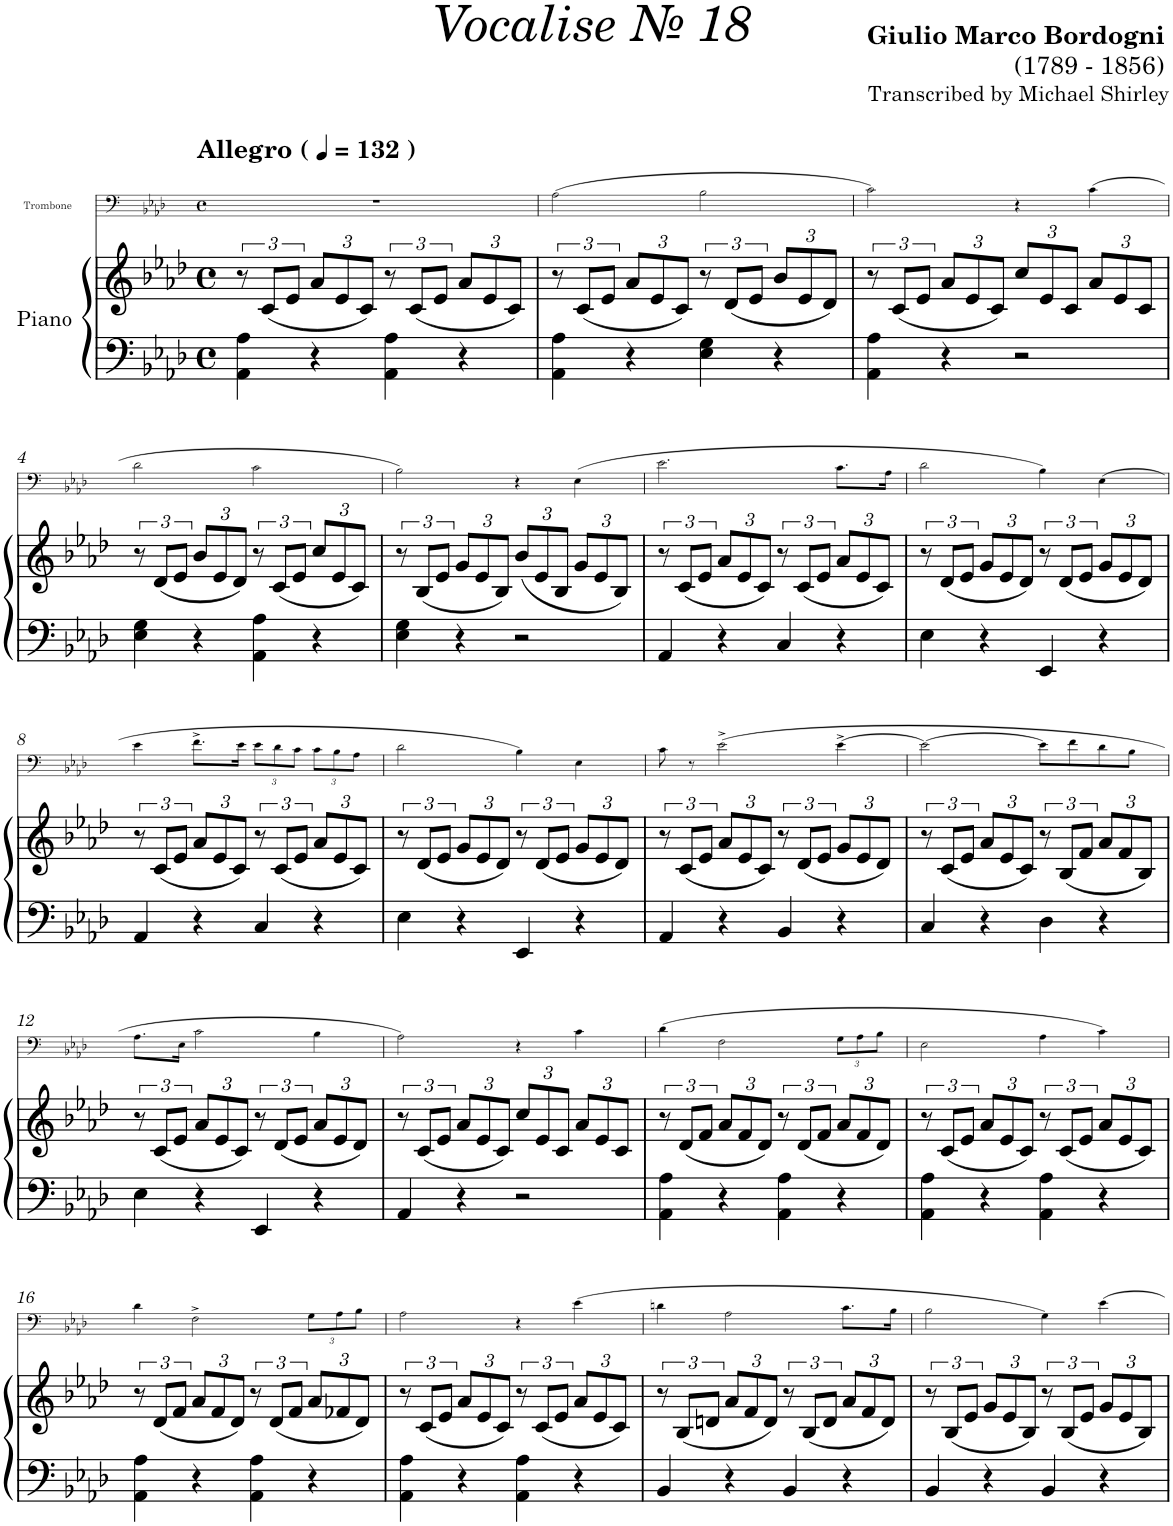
**kern	**kern	**kern
*part2	*part2	*part1
*staff3	*staff2	*staff1
*I"Piano	*	*I"Trombone
*I'Pno	*	*I'Trb
*	*	*stria5
*clefF4	*clefG2	*clefF4
*k[b-e-a-d-]	*k[b-e-a-d-]	*k[b-e-a-d-]
*M4/4	*M4/4	*M4/4
*met(c)	*met(c)	*met(c)
*MM132	*MM132	*MM132
=1	=1	=1
!	!	!LO:TX:a:B:t=Allegro (
!	!	!LO:TX:a:B:t=)
4AA-\ 4A-\	12r	1r
.	(12c/L	.
.	12e-/J	.
*	*Xbrackettup	*
4r	12a-/L	.
.	12e-/	.
.	12c/J)	.
*	*brackettup	*
4AA-\ 4A-\	12r	.
.	(12c/L	.
.	12e-/J	.
*	*Xbrackettup	*
4r	12a-/L	.
.	12e-/	.
.	12c/J)	.
=2	=2	=2
*	*brackettup	*
4AA-\ 4A-\	12r	(>2A-\
.	(12c/L	.
.	12e-/J	.
*	*Xbrackettup	*
4r	12a-/L	.
.	12e-/	.
.	12c/J)	.
*	*brackettup	*
4E-\ 4G\	12r	2B-\
.	(12d-/L	.
.	12e-/J	.
*	*Xbrackettup	*
4r	12b-/L	.
.	12e-/	.
.	12d-/J)	.
=3	=3	=3
*	*brackettup	*
4AA-\ 4A-\	12r	2c\)
.	(12c/L	.
.	12e-/J	.
*	*Xbrackettup	*
4r	12a-/L	.
.	12e-/	.
.	12c/J)	.
2r	12cc/L	4r
.	12e-/	.
.	12c/J	.
.	12a-/L	(>4c\
.	12e-/	.
.	12c/J	.
!!LO:LB:g=z
=4	=4	=4
*	*brackettup	*
4E-\ 4G\	12r	2d-\
.	(12d-/L	.
.	12e-/J	.
*	*Xbrackettup	*
4r	12b-/L	.
.	12e-/	.
.	12d-/J)	.
*	*brackettup	*
4AA-\ 4A-\	12r	2c\
.	(12c/L	.
.	12e-/J	.
*	*Xbrackettup	*
4r	12cc/L	.
.	12e-/	.
.	12c/J)	.
=5	=5	=5
*	*brackettup	*
4E-\ 4G\	12r	2B-\)
.	(12B-/L	.
.	12e-/J	.
*	*Xbrackettup	*
4r	12g/L	.
.	12e-/	.
.	12B-/J)	.
2r	(12b-/L	4r
.	12e-/	.
.	12B-/J	.
.	12g/L	(4E-\
.	12e-/	.
.	12B-/J)	.
=6	=6	=6
*	*brackettup	*
4AA-/	12r	2.e-\
.	(12c/L	.
.	12e-/J	.
*	*Xbrackettup	*
4r	12a-/L	.
.	12e-/	.
.	12c/J)	.
*	*brackettup	*
4C/	12r	.
.	(12c/L	.
.	12e-/J	.
*	*Xbrackettup	*
4r	12a-/L	8.c\L
.	12e-/	.
.	12c/J)	.
.	.	16A-\Jk
=7	=7	=7
*	*brackettup	*
4E-\	12r	2d-\
.	(12d-/L	.
.	12e-/J	.
*	*Xbrackettup	*
4r	12g/L	.
.	12e-/	.
.	12d-/J)	.
*	*brackettup	*
4EE-/	12r	4B-\)
.	(12d-/L	.
.	12e-/J	.
*	*Xbrackettup	*
4r	12g/L	(4E-\
.	12e-/	.
.	12d-/J)	.
!!LO:LB:g=z
=8	=8	=8
*	*brackettup	*
4AA-/	12r	4e-\
.	(12c/L	.
.	12e-/J	.
*	*Xbrackettup	*
4r	12a-/L	8.f^\L
.	12e-/	.
.	12c/J)	.
.	.	16e-\Jk
*	*brackettup	*Xbrackettup
4C/	12r	12e-\L
.	(12c/L	12d-\
.	12e-/J	12c\J
*	*Xbrackettup	*
4r	12a-/L	12c\L
.	12e-/	12B-\
.	12c/J)	12A-\J
=9	=9	=9
*	*brackettup	*
4E-\	12r	2d-\
.	(12d-/L	.
.	12e-/J	.
*	*Xbrackettup	*
4r	12g/L	.
.	12e-/	.
.	12d-/J)	.
*	*brackettup	*
4EE-/	12r	4B-\)
.	(12d-/L	.
.	12e-/J	.
*	*Xbrackettup	*
4r	12g/L	4E-\
.	12e-/	.
.	12d-/J)	.
=10	=10	=10
*	*brackettup	*
4AA-/	12r	8c\
.	(12c/L	.
.	.	8r
.	12e-/J	.
*	*Xbrackettup	*
4r	12a-/L	(2e-^\
.	12e-/	.
.	12c/J)	.
*	*brackettup	*
4BB-/	12r	.
.	(12d-/L	.
.	12e-/J	.
*	*Xbrackettup	*
4r	12g/L	[>4e-^\
.	12e-/	.
.	12d-/J)	.
=11	=11	=11
*	*brackettup	*
4C/	12r	2e-\_
.	(12c/L	.
.	12e-/J	.
*	*Xbrackettup	*
4r	12a-/L	.
.	12e-/	.
.	12c/J)	.
*	*brackettup	*
4D-\	12r	8e-\L]
.	(12B-/L	.
.	.	8f\
.	12f/J	.
*	*Xbrackettup	*
4r	12a-/L	8d-\
.	12f/	.
.	.	8B-\J
.	12B-/J)	.
!!LO:LB:g=z
=12	=12	=12
*	*brackettup	*
4E-\	12r	8.A-\L
.	(12c/L	.
.	12e-/J	.
.	.	16E-\Jk
*	*Xbrackettup	*
4r	12a-/L	2c\
.	12e-/	.
.	12c/J)	.
*	*brackettup	*
4EE-/	12r	.
.	(12d-/L	.
.	12e-/J	.
*	*Xbrackettup	*
4r	12a-/L	4B-\
.	12e-/	.
.	12d-/J)	.
=13	=13	=13
*	*brackettup	*
4AA-/	12r	2A-\)
.	(12c/L	.
.	12e-/J	.
*	*Xbrackettup	*
4r	12a-/L	.
.	12e-/	.
.	12c/J)	.
2r	12cc/L	4r
.	12e-/	.
.	12c/J	.
.	12a-/L	4c\
.	12e-/	.
.	12c/J	.
=14	=14	=14
*	*brackettup	*
4AA-\ 4A-\	12r	(4d-\
.	(12d-/L	.
.	12f/J	.
*	*Xbrackettup	*
4r	12a-/L	2F\
.	12f/	.
.	12d-/J)	.
*	*brackettup	*
4AA-\ 4A-\	12r	.
.	(12d-/L	.
.	12f/J	.
*	*Xbrackettup	*
4r	12a-/L	12G\L
.	12f/	12A-\
.	12d-/J)	12B-\J
=15	=15	=15
*	*brackettup	*
4AA-\ 4A-\	12r	2E-\
.	(12c/L	.
.	12e-/J	.
*	*Xbrackettup	*
4r	12a-/L	.
.	12e-/	.
.	12c/J)	.
*	*brackettup	*
4AA-\ 4A-\	12r	4A-\
.	(12c/L	.
.	12e-/J	.
*	*Xbrackettup	*
4r	12a-/L	4c\)
.	12e-/	.
.	12c/J)	.
!!LO:LB:g=z
=16	=16	=16
*	*brackettup	*
4AA-\ 4A-\	12r	4d-\
.	(12d-/L	.
.	12f/J	.
*	*Xbrackettup	*
4r	12a-/L	2F^\
.	12f/	.
.	12d-/J)	.
*	*brackettup	*
4AA-\ 4A-\	12r	.
.	(12d-/L	.
.	12f/J	.
*	*Xbrackettup	*
4r	12a-/L	12G\L
.	12f-X/	12A-\
.	12d-/J)	12B-\J
=17	=17	=17
*	*brackettup	*
4AA-\ 4A-\	12r	2A-\
.	(12c/L	.
.	12e-/J	.
*	*Xbrackettup	*
4r	12a-/L	.
.	12e-/	.
.	12c/J)	.
*	*brackettup	*
4AA-\ 4A-\	12r	4r
.	(12c/L	.
.	12e-/J	.
*	*Xbrackettup	*
4r	12a-/L	(>4e-\
.	12e-/	.
.	12c/J)	.
=18	=18	=18
*	*brackettup	*
4BB-/	12r	4dn\
.	(12B-/L	.
.	12dn/J	.
*	*Xbrackettup	*
4r	12a-/L	2A-\
.	12f/	.
.	12d/J)	.
*	*brackettup	*
4BB-/	12r	.
.	(12B-/L	.
.	12d/J	.
*	*Xbrackettup	*
4r	12a-/L	8.c\L
.	12f/	.
.	12d/J)	.
.	.	16B-\Jk
=19	=19	=19
*	*brackettup	*
4BB-/	12r	2B-\
.	(12B-/L	.
.	12e-/J	.
*	*Xbrackettup	*
4r	12g/L	.
.	12e-/	.
.	12B-/J)	.
*	*brackettup	*
4BB-/	12r	4G\)
.	(12B-/L	.
.	12e-/J	.
*	*Xbrackettup	*
4r	12g/L	4e-\
.	12e-/	.
.	12B-/J)	.
=	=	=
*-	*-	*-
